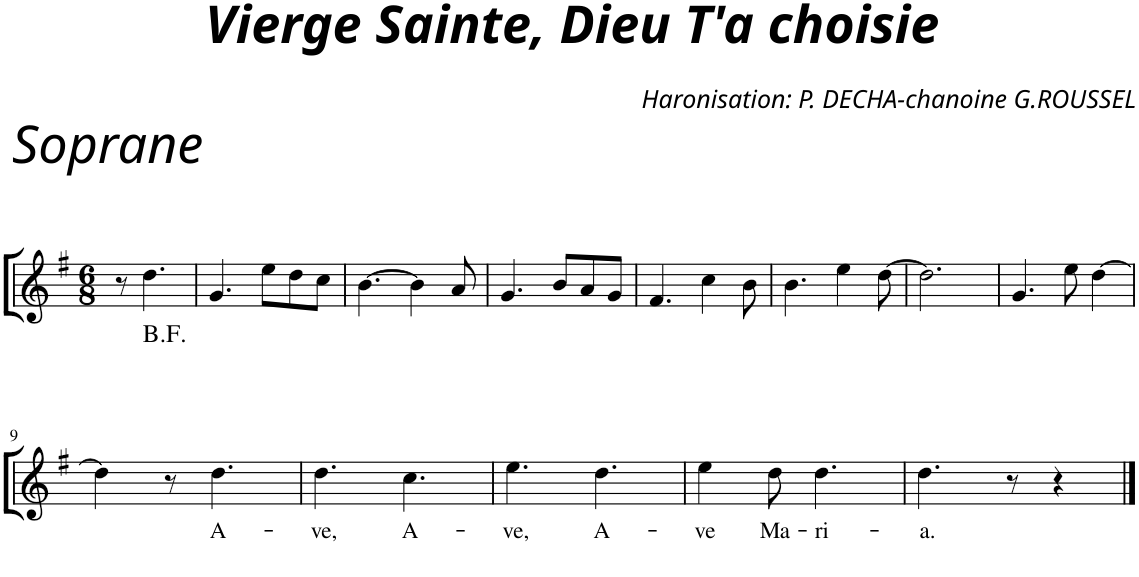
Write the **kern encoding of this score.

**kern	**text	**harte
*part1	*part1	*part1
*staff1	*staff1	*
*I"Piano	*	*
*I'Pia.	*	*
*clefG2	*	*
*k[f#]	*	*
*M6/8	*	*
=1	=1	=1
8r	.	.
!	!	!LO:H:kt=.F.
4.dd\	.	.
=2	=2	=2
4.g/	.	.
8ee\L	.	.
8dd\	.	.
8cc\J	.	.
=3	=3	=3
[4.b\	.	.
4b\]	.	.
8a/	.	.
=4	=4	=4
4.g/	.	.
8b/L	.	.
8a/	.	.
8g/J	.	.
=5	=5	=5
4.f#/	.	.
4cc\	.	.
8b\	.	.
=6	=6	=6
4.b\	.	.
4ee\	.	.
[8dd\	.	.
=7	=7	=7
2.dd\]	.	.
=8	=8	=8
4.g/	.	.
8ee\	.	.
[4dd\	.	.
!!LO:LB:g=z
=9	=9	=9
4dd\]	.	.
8r	.	.
!	!LO:LY:b	!
4.dd\	A-	.
=10	=10	=10
!	!LO:LY:b	!
4.dd\	-ve,	.
!	!LO:LY:b	!
4.cc\	A-	.
=11	=11	=11
!	!LO:LY:b	!
4.ee\	-ve,	.
!	!LO:LY:b	!
4.dd\	A-	.
=12	=12	=12
!	!LO:LY:b	!
4ee\	-ve	.
!	!LO:LY:b	!
8dd\	Ma-	.
!	!LO:LY:b	!
4.dd\	-ri-	.
=13	=13	=13
!	!LO:LY:b	!
4.dd\	-a.	.
8r	.	.
4r	.	.
==	==	==
*-	*-	*-
